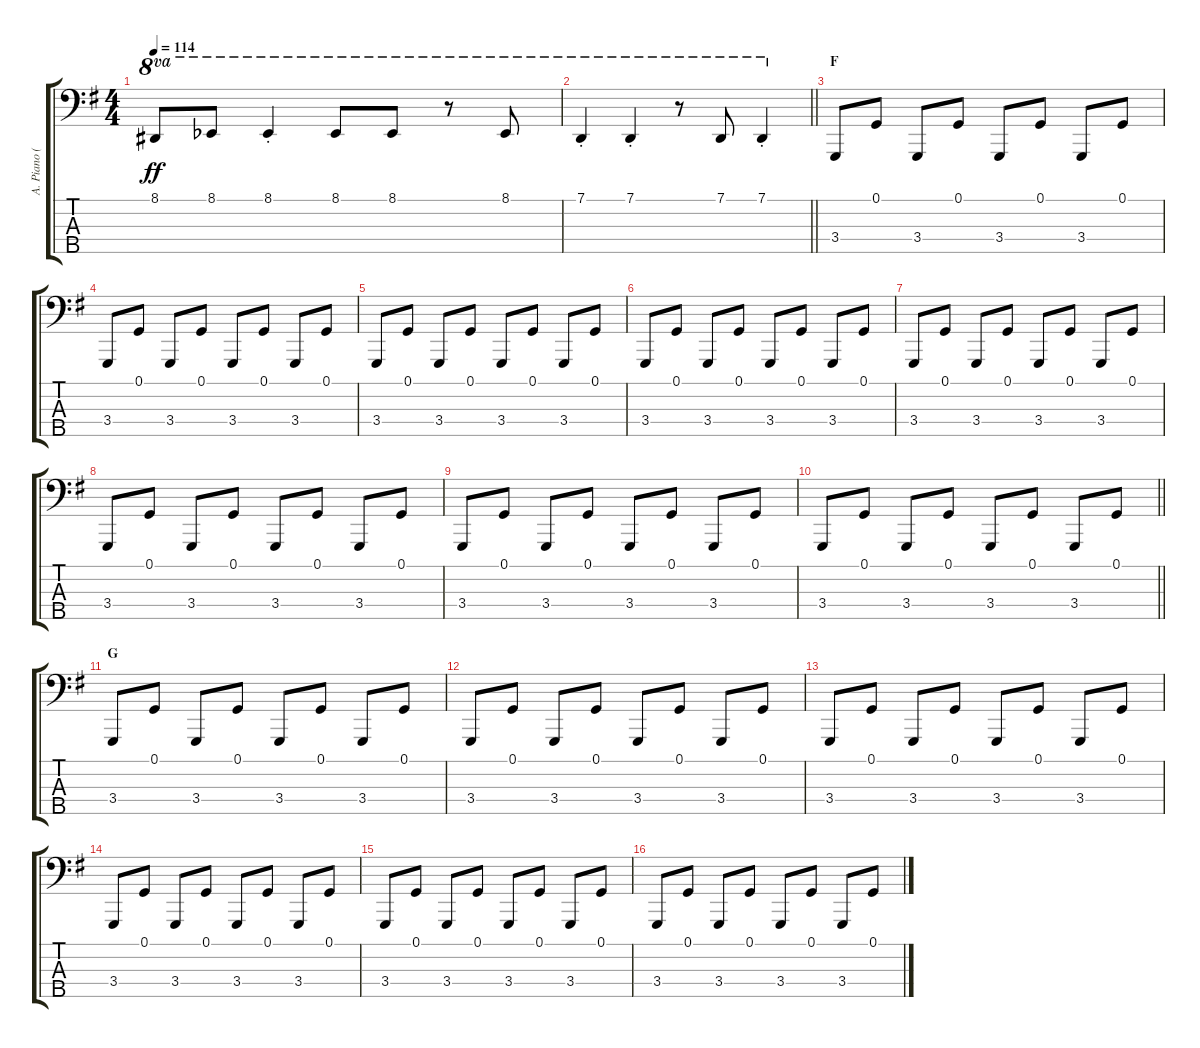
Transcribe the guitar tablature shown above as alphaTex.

\track ("A. Piano (Left Hand)" "A. Piano (") {instrument acousticgrandpiano}
\staff {score tabs}
\tuning (G2 D2 A1 E1 B0) {hide}
\ts (4 4)
\tempo 114
\clef f4
\ks g
8.1{t}.8{ot 8va dy ff} 8.1{acc b}.8{ot 8va} 8.1{st acc b}.4{ot 8va} 8.1{acc b}.8{ot 8va} 8.1{acc b}.8{ot 8va} r.8{ot 8va} 8.1{acc b}.8{ot 8va} |
\barLineRight lightlight
7.1{st}.4{ot 8va} 7.1{st}.4{ot 8va} r.8{ot 8va} 7.1.8{ot 8va} 7.1{st}.4{ot 8va} |
\section ("" "F")
3.4.8 0.1.8 3.4.8 0.1.8 3.4.8 0.1.8 3.4.8 0.1.8 |
3.4.8 0.1.8 3.4.8 0.1.8 3.4.8 0.1.8 3.4.8 0.1.8 |
3.4.8 0.1.8 3.4.8 0.1.8 3.4.8 0.1.8 3.4.8 0.1.8 |
3.4.8 0.1.8 3.4.8 0.1.8 3.4.8 0.1.8 3.4.8 0.1.8 |
3.4.8 0.1.8 3.4.8 0.1.8 3.4.8 0.1.8 3.4.8 0.1.8 |
3.4.8 0.1.8 3.4.8 0.1.8 3.4.8 0.1.8 3.4.8 0.1.8 |
3.4.8 0.1.8 3.4.8 0.1.8 3.4.8 0.1.8 3.4.8 0.1.8 |
\barLineRight lightlight
3.4.8 0.1.8 3.4.8 0.1.8 3.4.8 0.1.8 3.4.8 0.1.8 |
\section ("" "G")
3.4.8 0.1.8 3.4.8 0.1.8 3.4.8 0.1.8 3.4.8 0.1.8 |
3.4.8 0.1.8 3.4.8 0.1.8 3.4.8 0.1.8 3.4.8 0.1.8 |
3.4.8 0.1.8 3.4.8 0.1.8 3.4.8 0.1.8 3.4.8 0.1.8 |
3.4.8 0.1.8 3.4.8 0.1.8 3.4.8 0.1.8 3.4.8 0.1.8 |
3.4.8 0.1.8 3.4.8 0.1.8 3.4.8 0.1.8 3.4.8 0.1.8 |
3.4.8 0.1.8 3.4.8 0.1.8 3.4.8 0.1.8 3.4.8 0.1.8
